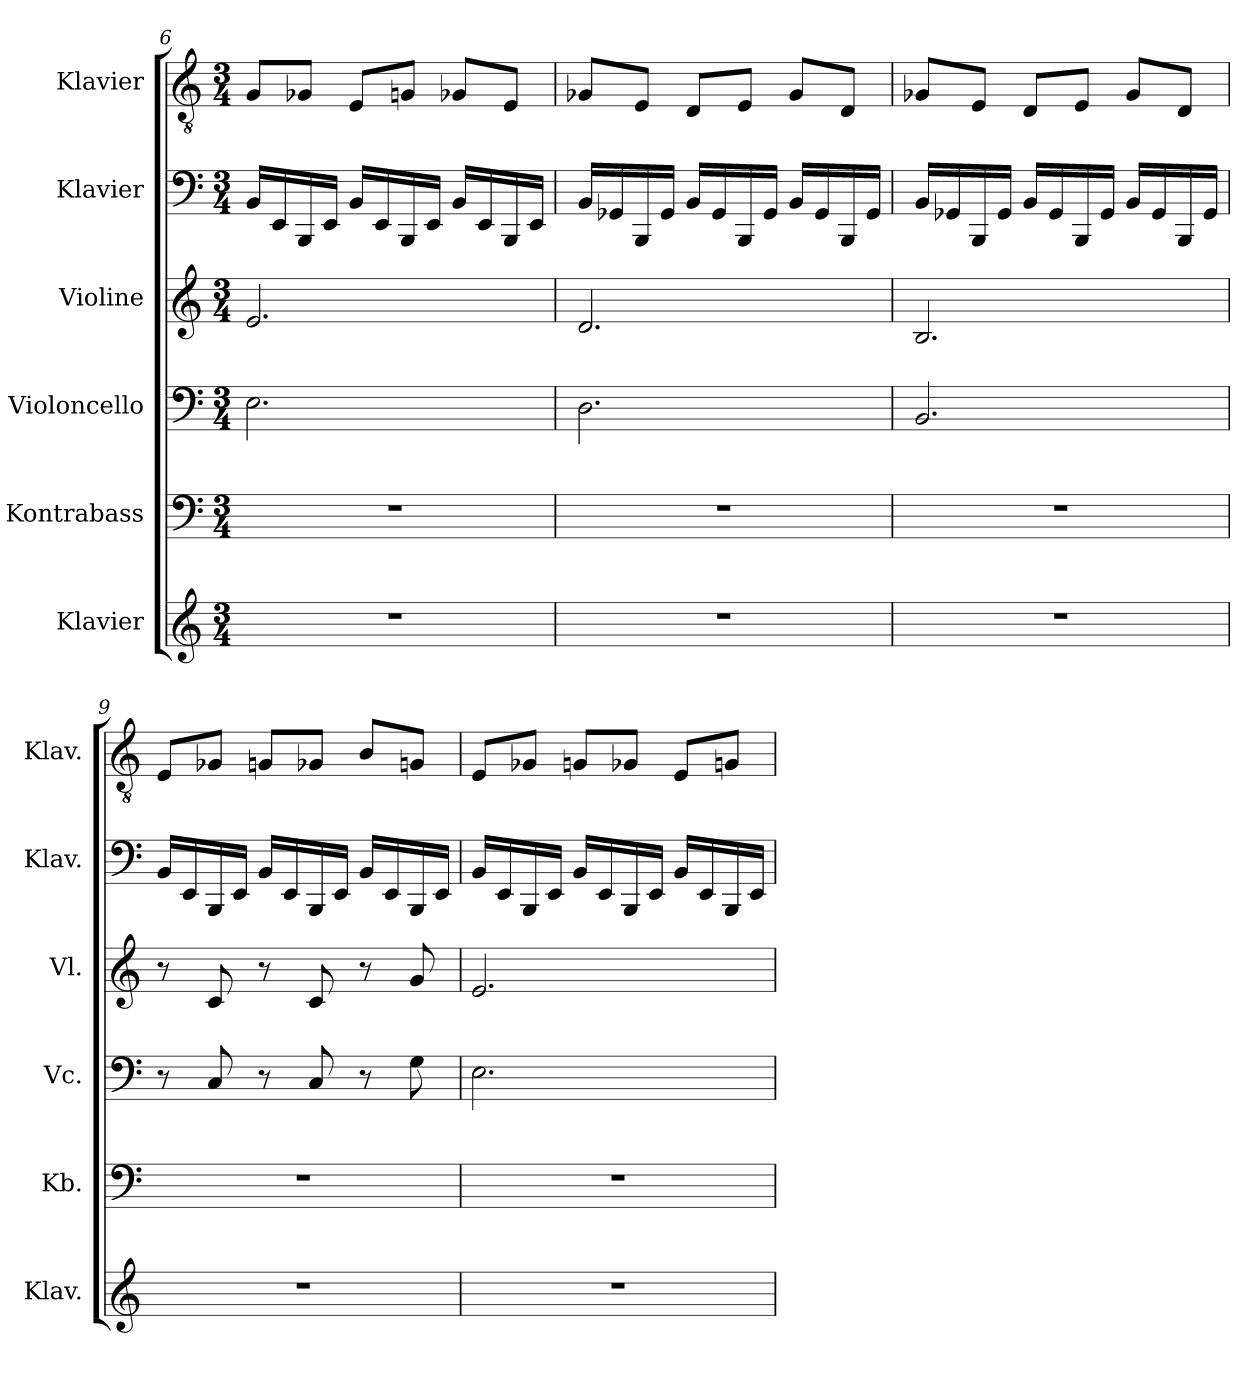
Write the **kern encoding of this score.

**kern	**kern	**kern	**kern	**kern	**kern
*part6	*part5	*part4	*part3	*part2	*part1
*staff6	*staff5	*staff4	*staff3	*staff2	*staff1
*I"Klavier	*I"Kontrabass	*I"Violoncello	*I"Violine	*I"Klavier	*I"Klavier
*I'Klav.	*I'Kb.	*I'Vc.	*I'Vl.	*I'Klav.	*I'Klav.
*clefG2	*clefF4	*clefF4	*clefG2	*clefF4	*clefGv2
*	*ITrd7c12	*	*	*	*
*k[]	*k[]	*k[]	*k[]	*k[]	*k[]
*M3/4	*M3/4	*M3/4	*M3/4	*M3/4	*M3/4
=6	=6	=6	=6	=6	=6
2.r	2.r	2.E\	2.e/	16BB/LL	8G/L
.	.	.	.	16EE/	.
.	.	.	.	16BBB/	8G-X/J
.	.	.	.	16EE/JJ	.
.	.	.	.	16BB/LL	8E/L
.	.	.	.	16EE/	.
.	.	.	.	16BBB/	8Gn/J
.	.	.	.	16EE/JJ	.
.	.	.	.	16BB/LL	8G-X/L
.	.	.	.	16EE/	.
.	.	.	.	16BBB/	8E/J
.	.	.	.	16EE/JJ	.
!!LO:PB:g=z
=7	=7	=7	=7	=7	=7
2.r	2.r	2.D\	2.d/	16BB/LL	8G-X/L
.	.	.	.	16GG-X/	.
.	.	.	.	16BBB/	8E/J
.	.	.	.	16GG-/JJ	.
.	.	.	.	16BB/LL	8D/L
.	.	.	.	16GG-/	.
.	.	.	.	16BBB/	8E/J
.	.	.	.	16GG-/JJ	.
.	.	.	.	16BB/LL	8G-/L
.	.	.	.	16GG-/	.
.	.	.	.	16BBB/	8D/J
.	.	.	.	16GG-/JJ	.
=8	=8	=8	=8	=8	=8
2.r	2.r	2.BB/	2.B/	16BB/LL	8G-X/L
.	.	.	.	16GG-X/	.
.	.	.	.	16BBB/	8E/J
.	.	.	.	16GG-/JJ	.
.	.	.	.	16BB/LL	8D/L
.	.	.	.	16GG-/	.
.	.	.	.	16BBB/	8E/J
.	.	.	.	16GG-/JJ	.
.	.	.	.	16BB/LL	8G-/L
.	.	.	.	16GG-/	.
.	.	.	.	16BBB/	8D/J
.	.	.	.	16GG-/JJ	.
=9	=9	=9	=9	=9	=9
2.r	2.r	8r	8r	16BB/LL	8E/L
.	.	.	.	16EE/	.
.	.	8C/	8c/	16BBB/	8G-X/J
.	.	.	.	16EE/JJ	.
.	.	8r	8r	16BB/LL	8Gn/L
.	.	.	.	16EE/	.
.	.	8C/	8c/	16BBB/	8G-X/J
.	.	.	.	16EE/JJ	.
.	.	8r	8r	16BB/LL	8B/L
.	.	.	.	16EE/	.
.	.	8G\	8g/	16BBB/	8Gn/J
.	.	.	.	16EE/JJ	.
!!LO:LB:g=z
=10	=10	=10	=10	=10	=10
2.r	2.r	2.E\	2.e/	16BB/LL	8E/L
.	.	.	.	16EE/	.
.	.	.	.	16BBB/	8G-X/J
.	.	.	.	16EE/JJ	.
.	.	.	.	16BB/LL	8Gn/L
.	.	.	.	16EE/	.
.	.	.	.	16BBB/	8G-X/J
.	.	.	.	16EE/JJ	.
.	.	.	.	16BB/LL	8E/L
.	.	.	.	16EE/	.
.	.	.	.	16BBB/	8Gn/J
.	.	.	.	16EE/JJ	.
=	=	=	=	=	=
*-	*-	*-	*-	*-	*-
